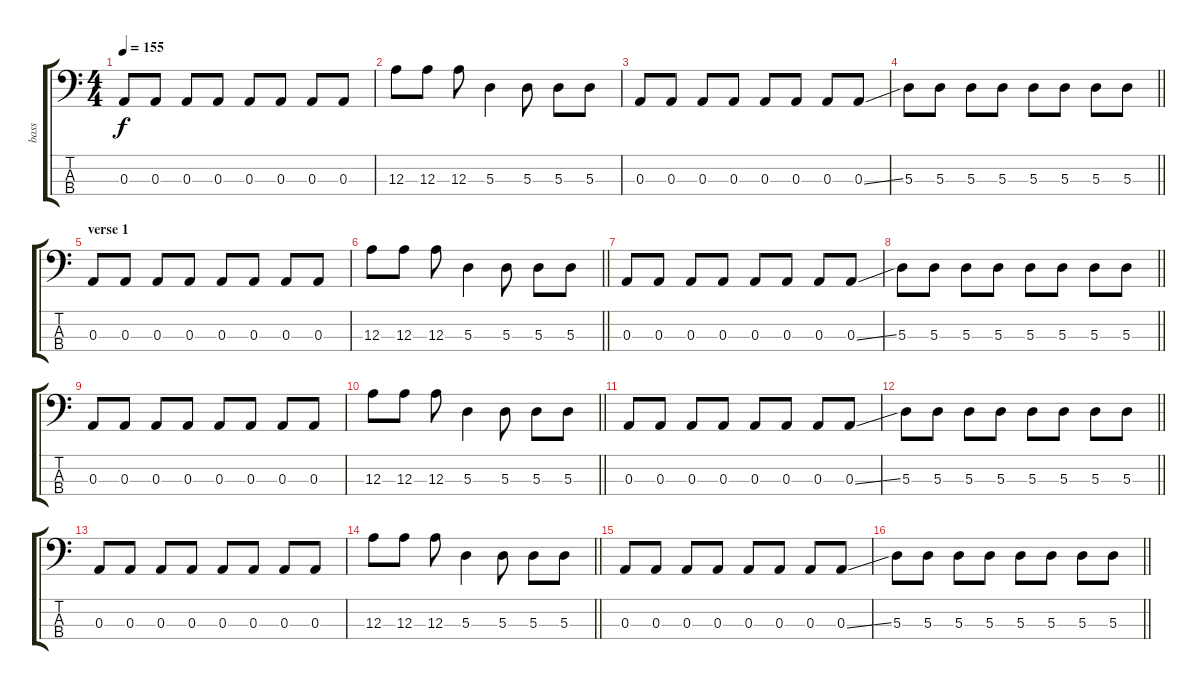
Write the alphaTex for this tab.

\track ("bass " "bass ") {instrument electricguitarjazz}
\staff {score tabs}
\tuning (G2 D2 A1 D1) {hide}
\ts (4 4)
\tempo 155
\clef f4
\ks c
0.3.8{dy f} 0.3.8 0.3.8 0.3.8 0.3.8 0.3.8 0.3.8 0.3.8 |
12.3.8 12.3.8 12.3.8 5.3.4 5.3.8 5.3.8 5.3.8 |
0.3.8 0.3.8 0.3.8 0.3.8 0.3.8 0.3.8 0.3.8 0.3{ss}.8 |
\barLineRight lightlight
5.3.8 5.3.8 5.3.8 5.3.8 5.3.8 5.3.8 5.3.8 5.3.8 |
\section ("" "verse 1")
0.3.8 0.3.8 0.3.8 0.3.8 0.3.8 0.3.8 0.3.8 0.3.8 |
\barLineRight lightlight
12.3.8 12.3.8 12.3.8 5.3.4 5.3.8 5.3.8 5.3.8 |
0.3.8 0.3.8 0.3.8 0.3.8 0.3.8 0.3.8 0.3.8 0.3{ss}.8 |
\barLineRight lightlight
5.3.8 5.3.8 5.3.8 5.3.8 5.3.8 5.3.8 5.3.8 5.3.8 |
0.3.8 0.3.8 0.3.8 0.3.8 0.3.8 0.3.8 0.3.8 0.3.8 |
\barLineRight lightlight
12.3.8 12.3.8 12.3.8 5.3.4 5.3.8 5.3.8 5.3.8 |
0.3.8 0.3.8 0.3.8 0.3.8 0.3.8 0.3.8 0.3.8 0.3{ss}.8 |
\barLineRight lightlight
5.3.8 5.3.8 5.3.8 5.3.8 5.3.8 5.3.8 5.3.8 5.3.8 |
0.3.8 0.3.8 0.3.8 0.3.8 0.3.8 0.3.8 0.3.8 0.3.8 |
\barLineRight lightlight
12.3.8 12.3.8 12.3.8 5.3.4 5.3.8 5.3.8 5.3.8 |
0.3.8 0.3.8 0.3.8 0.3.8 0.3.8 0.3.8 0.3.8 0.3{ss}.8 |
\barLineRight lightlight
5.3.8 5.3.8 5.3.8 5.3.8 5.3.8 5.3.8 5.3.8 5.3.8
